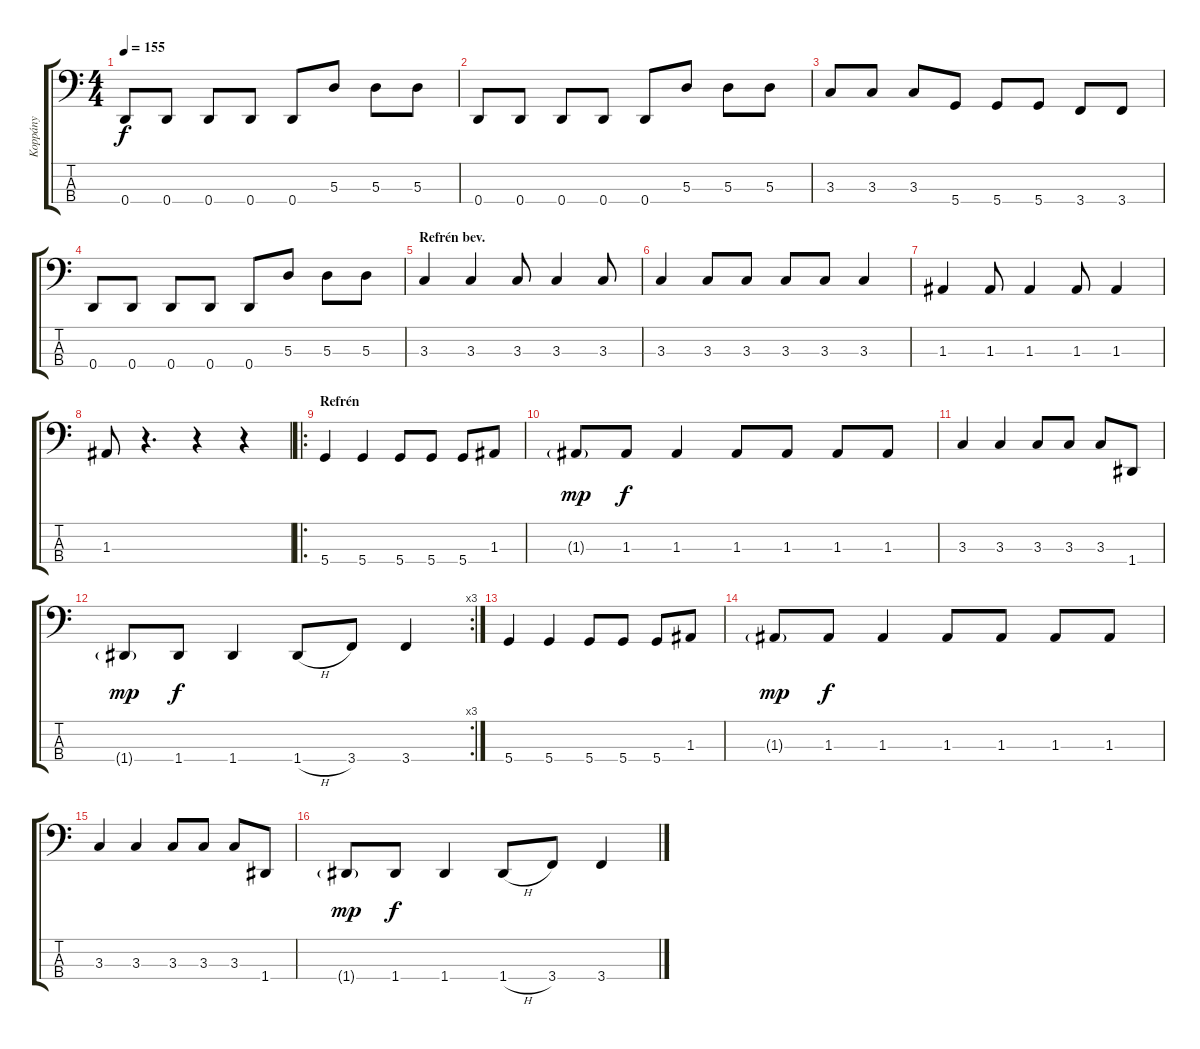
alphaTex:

\track ("Koppány" "Koppány") {instrument electricbasspick}
\staff {score tabs}
\tuning (G2 D2 A1 D1) {hide}
\ts (4 4)
\tempo 155
\clef f4
\ks c
0.4.8{dy f} 0.4.8 0.4.8 0.4.8 0.4.8 5.3.8 5.3.8 5.3.8 |
0.4.8 0.4.8 0.4.8 0.4.8 0.4.8 5.3.8 5.3.8 5.3.8 |
3.3.8 3.3.8 3.3.8 5.4.8 5.4.8 5.4.8 3.4.8 3.4.8 |
0.4.8 0.4.8 0.4.8 0.4.8 0.4.8 5.3.8 5.3.8 5.3.8 |
\section ("" "Refrén bev.")
3.3.4 3.3.4 3.3.8 3.3.4 3.3.8 |
3.3.4 3.3.8 3.3.8 3.3.8 3.3.8 3.3.4 |
1.3.4 1.3.8 1.3.4 1.3.8 1.3.4 |
1.3.8 r.4{d} r.4 r.4 |
\ro
\section ("" "Refrén")
5.4.4 5.4.4 5.4.8 5.4.8 5.4.8 1.3.8 |
1.3{g}.8{dy mp} 1.3.8{dy f} 1.3.4 1.3.8 1.3.8 1.3.8 1.3.8 |
3.3.4 3.3.4 3.3.8 3.3.8 3.3.8 1.4.8 |
\rc 3
1.4{g}.8{dy mp} 1.4.8{dy f} 1.4.4 1.4{h}.8 3.4.8 3.4.4 |
5.4.4 5.4.4 5.4.8 5.4.8 5.4.8 1.3.8 |
1.3{g}.8{dy mp} 1.3.8{dy f} 1.3.4 1.3.8 1.3.8 1.3.8 1.3.8 |
3.3.4 3.3.4 3.3.8 3.3.8 3.3.8 1.4.8 |
1.4{g}.8{dy mp} 1.4.8{dy f} 1.4.4 1.4{h}.8 3.4.8 3.4.4
